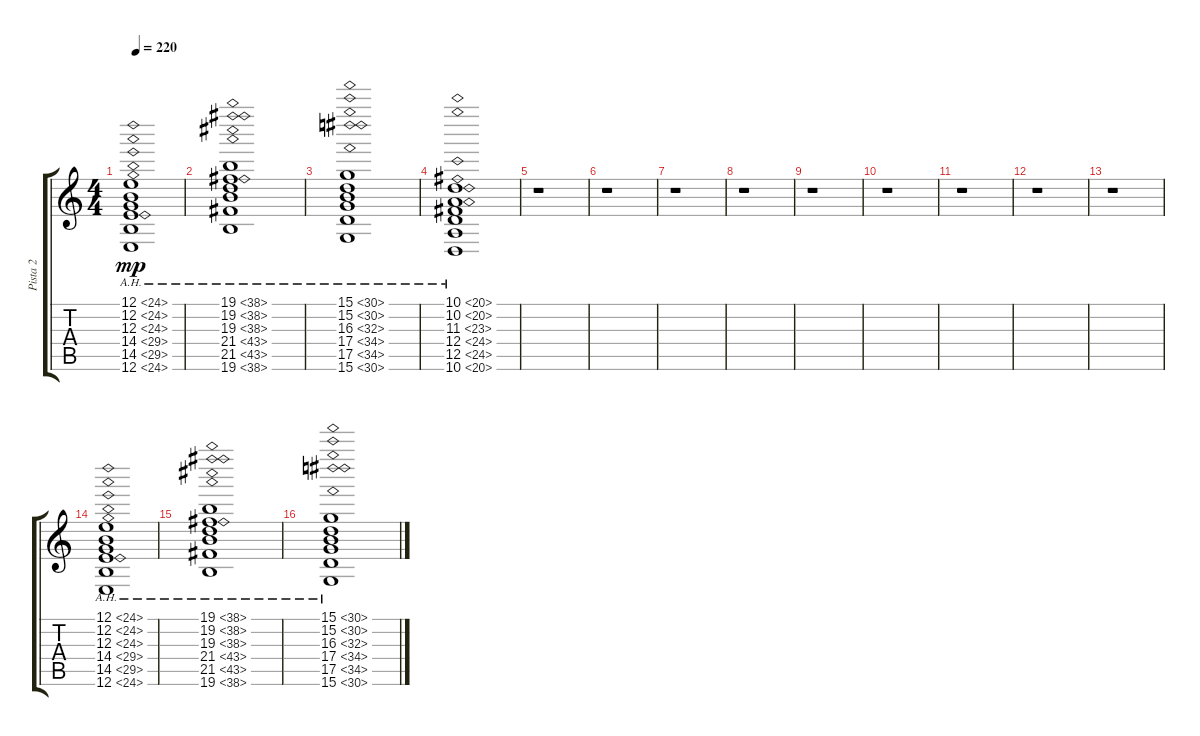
\track ("Pista 2" "Pista 2") {instrument tubularbells}
\staff {score tabs}
\tuning (E4 B3 G3 D3 A2 E2) {hide}
\ts (4 4)
\tempo 220
\clef g2
\ks c
(12.1{ah 12} 12.2{ah 12} 12.3{ah 12} 14.4{ah 15} 14.5{ah 15} 12.6{ah 12}).1{dy mp} |
(19.1{ah 19} 19.2{ah 19} 19.3{ah 19} 21.4{ah 22} 21.5{ah 22} 19.6{ah 19}).1 |
(15.1{ah 15} 15.2{ah 15} 16.3{ah 16} 17.4{ah 17} 17.5{ah 17} 15.6{ah 15}).1 |
(10.1{ah 10} 10.2{ah 10} 11.3{ah 12} 12.4{ah 12} 12.5{ah 12} 10.6{ah 10}).1 |
r.1 |
r.1 |
r.1 |
r.1 |
r.1 |
r.1 |
r.1 |
r.1 |
r.1 |
(12.1{ah 12} 12.2{ah 12} 12.3{ah 12} 14.4{ah 15} 14.5{ah 15} 12.6{ah 12}).1 |
(19.1{ah 19} 19.2{ah 19} 19.3{ah 19} 21.4{ah 22} 21.5{ah 22} 19.6{ah 19}).1 |
(15.1{ah 15} 15.2{ah 15} 16.3{ah 16} 17.4{ah 17} 17.5{ah 17} 15.6{ah 15}).1
